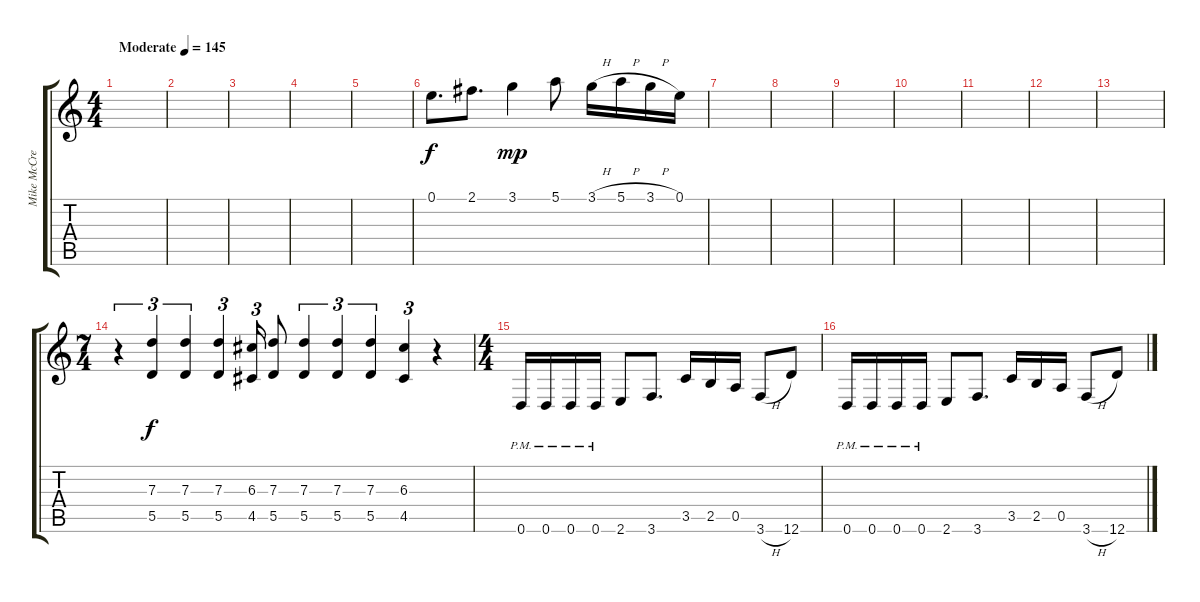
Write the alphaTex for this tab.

\track ("Mike McCready" "Mike McCre") {instrument overdrivenguitar}
\staff {score tabs}
\tuning (E4 B3 G3 D3 A2 D2) {hide}
\ts (4 4)
\tempo (145 "Moderate")
\clef g2
\ks c
|
|
|
|
|
0.1.8{d volume 4} 2.1.8{d dy f} 3.1.4{dy mp} 5.1.8 3.1{h}.16 5.1{h}.16 3.1{h}.16 0.1.16 |
|
|
|
|
|
|
|
\ts (7 4)
r.4{tu (3 2) volume 16} (7.3 5.5).4{tu (3 2) dy f} (7.3 5.5).4{tu (3 2)} (7.3 5.5).4{tu (3 2)} (6.3 4.5).16{tu (3 2)} (7.3 5.5).8 (7.3 5.5).4{tu (3 2)} (7.3 5.5).4{tu (3 2)} (7.3 5.5).4{tu (3 2)} (6.3 4.5).4{tu (3 2)} r.4 |
\ts (4 4)
0.6{pm}.16 0.6{pm}.16 0.6{pm}.16 0.6{pm}.16 2.6.8 3.6.8{d} 3.5.16 2.5.16 0.5.16 3.6{h}.8 12.6.8 |
0.6{pm}.16 0.6{pm}.16 0.6{pm}.16 0.6{pm}.16 2.6.8 3.6.8{d} 3.5.16 2.5.16 0.5.16 3.6{h}.8 12.6.8
